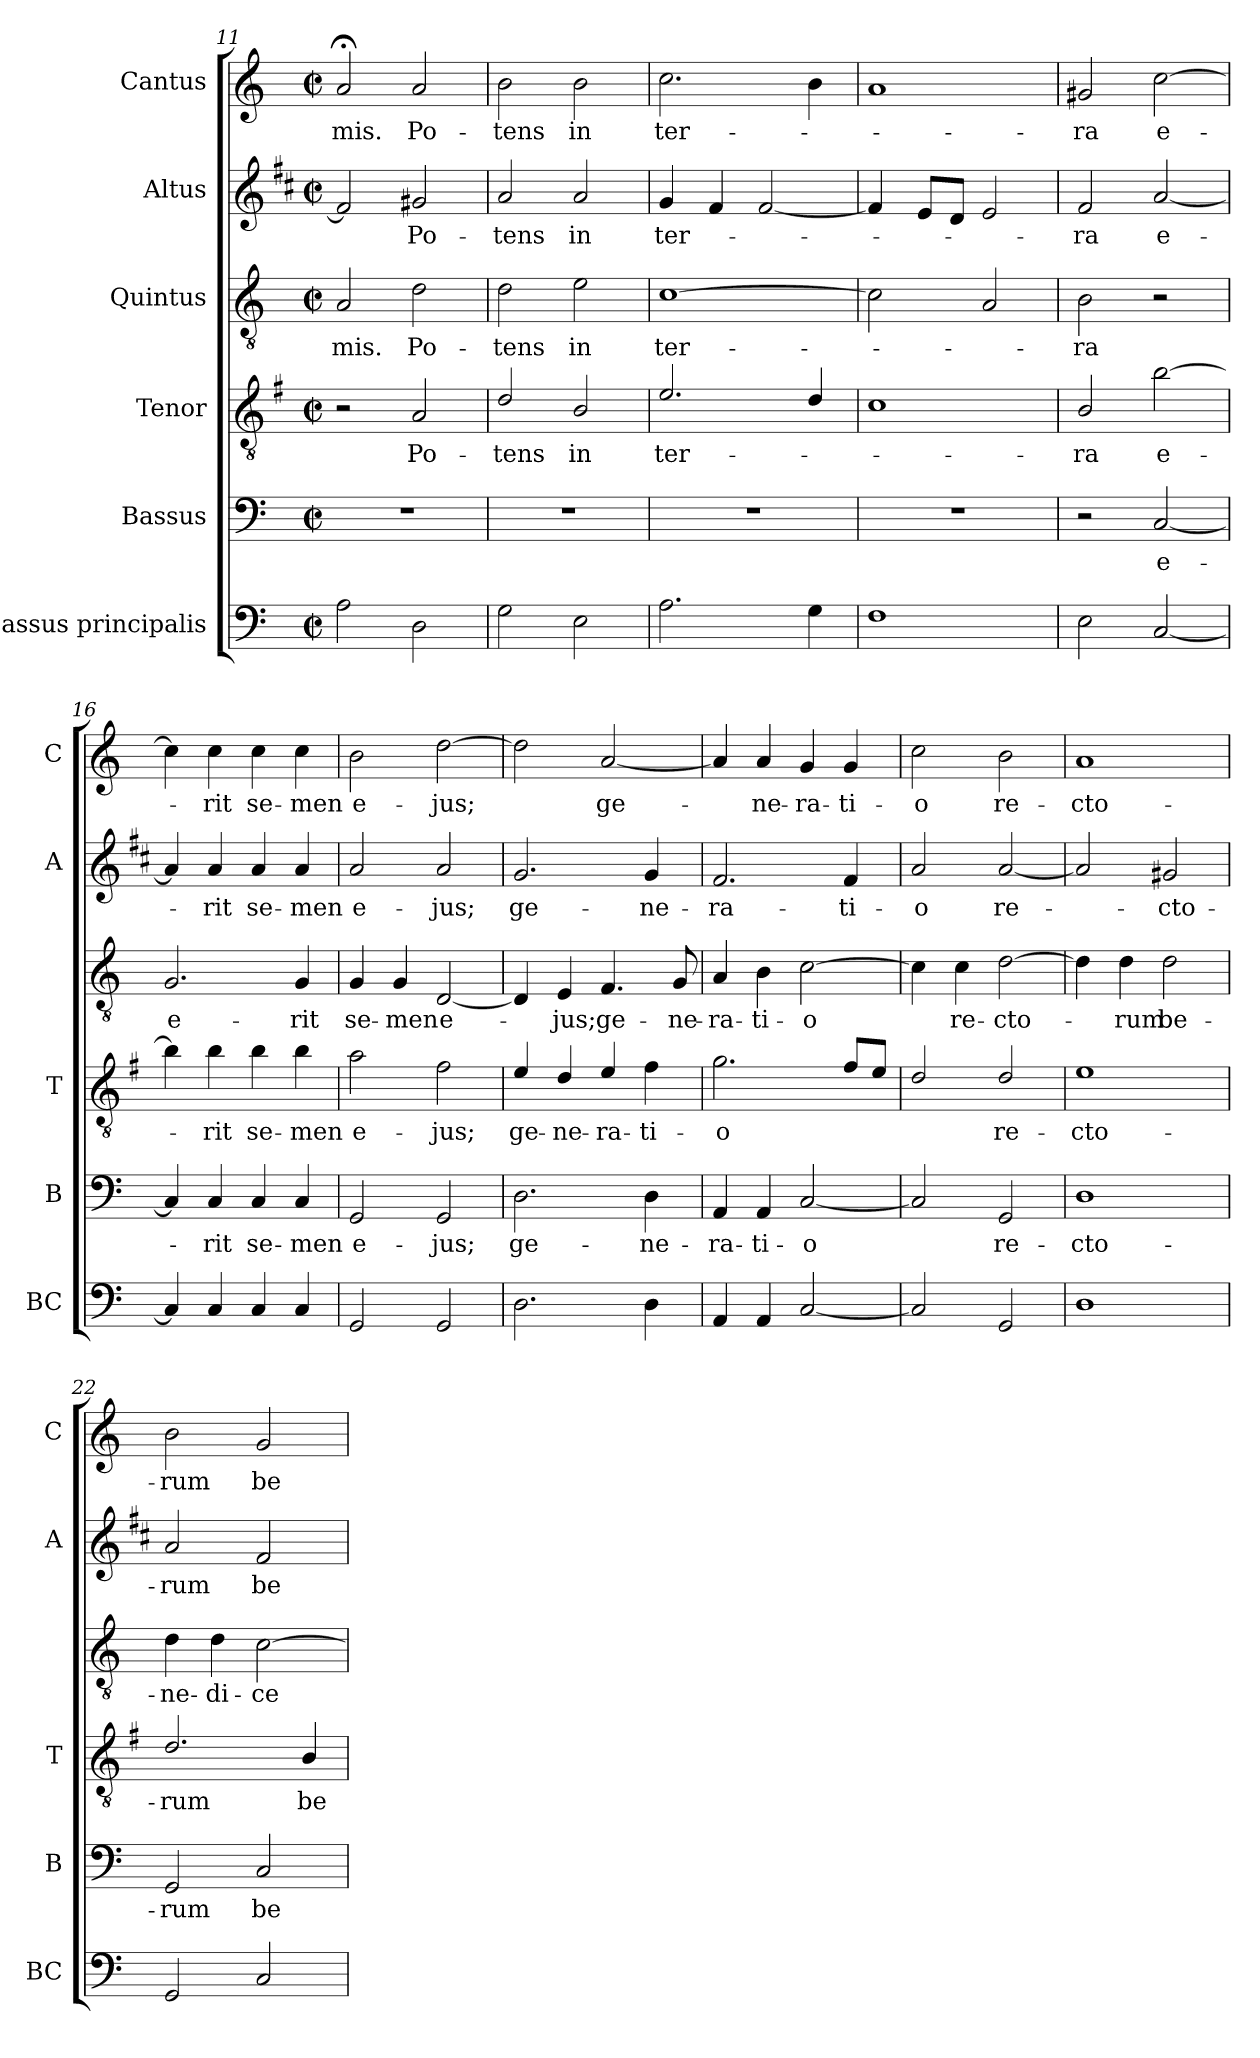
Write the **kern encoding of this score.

**kern	**kern	**text	**kern	**text	**kern	**text	**kern	**text	**kern	**text
*part6	*part5	*part5	*part4	*part4	*part3	*part3	*part2	*part2	*part1	*part1
*staff6	*staff5	*staff5	*staff4	*staff4	*staff3	*staff3	*staff2	*staff2	*staff1	*staff1
*I"Bassus principalis	*I"Bassus	*	*I"Tenor	*	*I"Quintus	*	*I"Altus	*	*I"Cantus	*
*I'BC	*I'B	*	*I'T	*	*	*	*I'A	*	*I'C	*
*clefF4	*clefF4	*	*clefGv2	*	*clefGv2	*	*clefG2	*	*clefG2	*
*	*	*	*ITrd4c7	*	*	*	*ITrd1c2	*	*	*
*k[]	*k[]	*	*k[]	*	*k[]	*	*k[]	*	*k[]	*
*C:	*C:	*	*C:	*	*C:	*	*C:	*	*C:	*
*M2/2	*M2/2	*	*M2/2	*	*M2/2	*	*M2/2	*	*M2/2	*
*met(c|)	*met(c|)	*	*met(c|)	*	*met(c|)	*	*met(c|)	*	*met(c|)	*
=11	=11	=11	=11	=11	=11	=11	=11	=11	=11	=11
!	!	!	!	!	!	!LO:LY:b	!	!	!	!LO:LY:b
2A\	1r	.	2r	.	2A/	-mis.	2e/]	.	2a;</	-mis.
!	!	!	!	!LO:LY:b	!	!LO:LY:b	!	!LO:LY:b	!	!LO:LY:b
2D\	.	.	2D/	Po-	2d\	Po-	2f#X/	Po-	2a/	Po-
=12	=12	=12	=12	=12	=12	=12	=12	=12	=12	=12
!	!	!	!	!LO:LY:b	!	!LO:LY:b	!	!LO:LY:b	!	!LO:LY:b
2G\	1r	.	2G/	-tens	2d\	-tens	2g/	-tens	2b\	-tens
!	!	!	!	!LO:LY:b	!	!LO:LY:b	!	!LO:LY:b	!	!LO:LY:b
2E\	.	.	2E/	in	2e\	in	2g/	in	2b\	in
=13	=13	=13	=13	=13	=13	=13	=13	=13	=13	=13
!	!	!	!	!LO:LY:b	!	!LO:LY:b	!	!LO:LY:b	!	!LO:LY:b
2.A\	1r	.	2.A/	ter-	[1c	ter-	4f/	ter-	2.cc\	ter-
.	.	.	.	.	.	.	4e/	.	.	.
.	.	.	.	.	.	.	[2e/	.	.	.
4G\	.	.	4G/	.	.	.	.	.	4b\	.
=14	=14	=14	=14	=14	=14	=14	=14	=14	=14	=14
1F	1r	.	1F	.	2c\]	.	4e/]	.	1a	.
.	.	.	.	.	.	.	8d/L	.	.	.
.	.	.	.	.	.	.	8c/J	.	.	.
.	.	.	.	.	2A/	.	2d/	.	.	.
=15	=15	=15	=15	=15	=15	=15	=15	=15	=15	=15
!	!	!	!	!LO:LY:b	!	!LO:LY:b	!	!LO:LY:b	!	!LO:LY:b
2E\	2r	.	2E/	-ra	2B\	-ra	2e/	-ra	2g#X/	-ra
!	!	!LO:LY:b	!	!LO:LY:b	!	!	!	!LO:LY:b	!	!LO:LY:b
[2C/	[2C/	e-	[2e\	e-	2r	.	[2g/	e-	[2cc\	e-
!!LO:PB:g=z
=16	=16	=16	=16	=16	=16	=16	=16	=16	=16	=16
!	!	!	!	!	!	!LO:LY:b	!	!	!	!
4C/]	4C/]	.	4e\]	.	2.G/	e-	4g/]	.	4cc\]	.
!	!	!LO:LY:b	!	!LO:LY:b	!	!	!	!LO:LY:b	!	!LO:LY:b
4C/	4C/	-rit	4e\	-rit	.	.	4g/	-rit	4cc\	-rit
!	!	!LO:LY:b	!	!LO:LY:b	!	!	!	!LO:LY:b	!	!LO:LY:b
4C/	4C/	se-	4e\	se-	.	.	4g/	se-	4cc\	se-
!	!	!LO:LY:b	!	!LO:LY:b	!	!LO:LY:b	!	!LO:LY:b	!	!LO:LY:b
4C/	4C/	-men	4e\	-men	4G/	-rit	4g/	-men	4cc\	-men
=17	=17	=17	=17	=17	=17	=17	=17	=17	=17	=17
!	!	!LO:LY:b	!	!LO:LY:b	!	!LO:LY:b	!	!LO:LY:b	!	!LO:LY:b
2GG/	2GG/	e-	2d\	e-	4G/	se-	2g/	e-	2b\	e-
!	!	!	!	!	!	!LO:LY:b	!	!	!	!
.	.	.	.	.	4G/	-men	.	.	.	.
!	!	!LO:LY:b	!	!LO:LY:b	!	!LO:LY:b	!	!LO:LY:b	!	!LO:LY:b
2GG/	2GG/	-jus;	2B\	-jus;	[2D/	e-	2g/	-jus;	[2dd\	-jus;
=18	=18	=18	=18	=18	=18	=18	=18	=18	=18	=18
!	!	!LO:LY:b	!	!LO:LY:b	!	!	!	!LO:LY:b	!	!
2.D\	2.D\	ge-	4A/	ge-	4D/]	.	2.f/	ge-	2dd\]	.
!	!	!	!	!LO:LY:b	!	!LO:LY:b	!	!	!	!
.	.	.	4G/	-ne-	4E/	-jus;	.	.	.	.
!	!	!	!	!LO:LY:b	!	!LO:LY:b	!	!	!	!LO:LY:b
.	.	.	4A/	-ra-	4.F/	ge-	.	.	[2a/	ge-
!	!	!LO:LY:b	!	!LO:LY:b	!	!	!	!LO:LY:b	!	!
4D\	4D\	-ne-	4B\	-ti-	.	.	4f/	-ne-	.	.
!	!	!	!	!	!	!LO:LY:b	!	!	!	!
.	.	.	.	.	8G/	-ne-	.	.	.	.
=19	=19	=19	=19	=19	=19	=19	=19	=19	=19	=19
!	!	!LO:LY:b	!	!LO:LY:b	!	!LO:LY:b	!	!LO:LY:b	!	!
4AA/	4AA/	-ra-	2.c\	-o	4A/	-ra-	2.e/	-ra-	4a/]	.
!	!	!LO:LY:b	!	!	!	!LO:LY:b	!	!	!	!LO:LY:b
4AA/	4AA/	-ti-	.	.	4B\	-ti-	.	.	4a/	-ne-
!	!	!LO:LY:b	!	!	!	!LO:LY:b	!	!	!	!LO:LY:b
[2C/	[2C/	-o	.	.	[2c\	-o	.	.	4g/	-ra-
!	!	!	!	!	!	!	!	!LO:LY:b	!	!LO:LY:b
.	.	.	8B/L	.	.	.	4e/	-ti-	4g/	-ti-
.	.	.	8A/J	.	.	.	.	.	.	.
=20	=20	=20	=20	=20	=20	=20	=20	=20	=20	=20
!	!	!	!	!	!	!	!	!LO:LY:b	!	!LO:LY:b
2C/]	2C/]	.	2G/	.	4c\]	.	2g/	-o	2cc\	-o
!	!	!	!	!	!	!LO:LY:b	!	!	!	!
.	.	.	.	.	4c\	re-	.	.	.	.
!	!	!LO:LY:b	!	!LO:LY:b	!	!LO:LY:b	!	!LO:LY:b	!	!LO:LY:b
2GG/	2GG/	re-	2G/	re-	[2d\	-cto-	[2g/	re-	2b\	re-
=21	=21	=21	=21	=21	=21	=21	=21	=21	=21	=21
!	!	!LO:LY:b	!	!LO:LY:b	!	!	!	!	!	!LO:LY:b
1D	1D	-cto-	1A	-cto-	4d\]	.	2g/]	.	1a	-cto-
!	!	!	!	!	!	!LO:LY:b	!	!	!	!
.	.	.	.	.	4d\	-rum	.	.	.	.
!	!	!	!	!	!	!LO:LY:b	!	!LO:LY:b	!	!
.	.	.	.	.	2d\	be-	2f#X/	-cto-	.	.
=22	=22	=22	=22	=22	=22	=22	=22	=22	=22	=22
!	!	!LO:LY:b	!	!LO:LY:b	!	!LO:LY:b	!	!LO:LY:b	!	!LO:LY:b
2GG/	2GG/	-rum	2.G/	-rum	4d\	-ne-	2g/	-rum	2b\	-rum
!	!	!	!	!	!	!LO:LY:b	!	!	!	!
.	.	.	.	.	4d\	-di-	.	.	.	.
!	!	!LO:LY:b	!	!	!	!LO:LY:b	!	!LO:LY:b	!	!LO:LY:b
2C/	2C/	be-	.	.	[2c\	-ce-	2e/	be-	2g/	be-
!	!	!	!	!LO:LY:b	!	!	!	!	!	!
.	.	.	4E/	be-	.	.	.	.	.	.
=	=	=	=	=	=	=	=	=	=	=
*-	*-	*-	*-	*-	*-	*-	*-	*-	*-	*-
